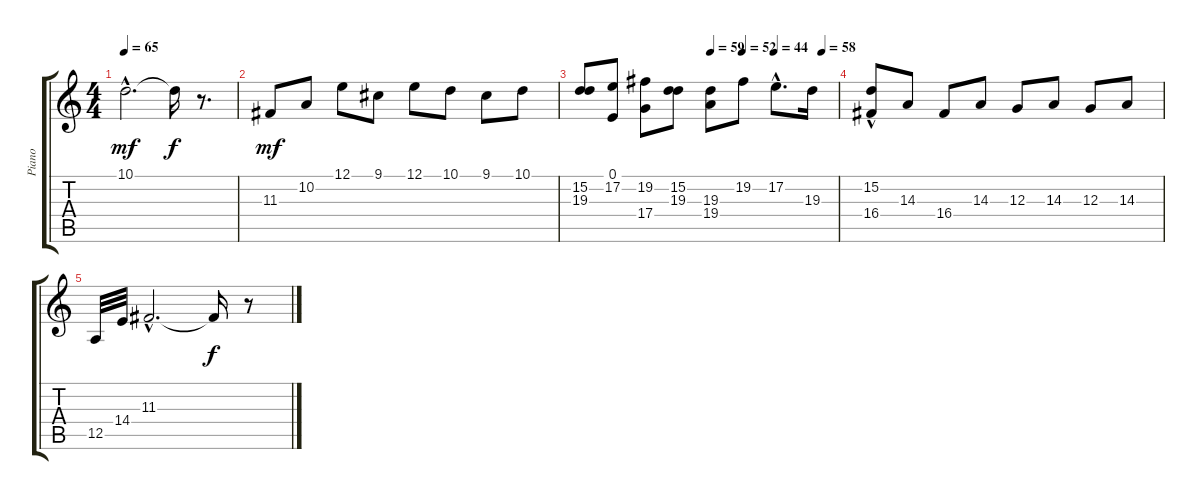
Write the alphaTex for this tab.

\track ("Piano" "Piano") {instrument electricpiano1}
\staff {score tabs}
\tuning (E4 B3 G3 D3 A2 E2) {hide}
\ts (4 4)
\tempo 65
\clef g2
\ks c
10.1{hac}.2{d dy mf} 10.1{t}.16{dy f} r.8{d} |
11.3.8{dy mf} 10.2.8 12.1.8 9.1.8 12.1.8 10.1.8 9.1.8 10.1.8 |
\tempo (59 0.5)
\tempo (52 0.625)
\tempo (44 0.75)
\tempo (58 0.9375)
(15.2 19.3).8 (0.1 17.2).8 (19.2 17.4).8 (15.2 19.3).8 (19.3 19.4).8 19.2.8 17.2{hac}.8{d} 19.3.16 |
(15.2{hac} 16.4).8 14.3.8 16.4.8 14.3.8 12.3.8 14.3.8 12.3.8 14.3.8 |
12.5.32 14.4.32 11.3{hac}.2{d} 11.3{t}.16{dy f} r.8
